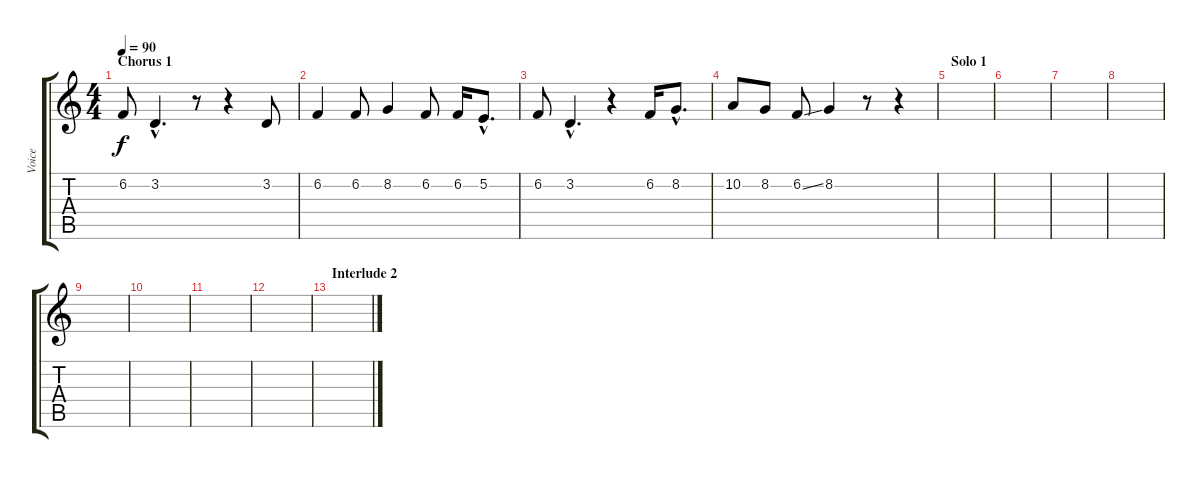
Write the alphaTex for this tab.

\track ("Voice" "Voice") {instrument lead6voice}
\staff {score tabs}
\tuning (E4 B3 G3 D3 A2 E2) {hide}
\ts (4 4)
\section ("" "Chorus 1")
\tempo 90
\clef g2
\ks c
6.2.8{dy f} 3.2{hac}.4{d} r.8 r.4 3.2.8 |
6.2.4 6.2.8 8.2.4 6.2.8 6.2.16 5.2{hac}.8{d} |
6.2.8 3.2{hac}.4{d} r.4 6.2.16 8.2{hac}.8{d} |
10.2.8 8.2.8 6.2{ss}.8 8.2.4 r.8 r.4 |
\section ("" "Solo 1")
|
|
|
|
|
|
|
|
\section ("" "Interlude 2")
